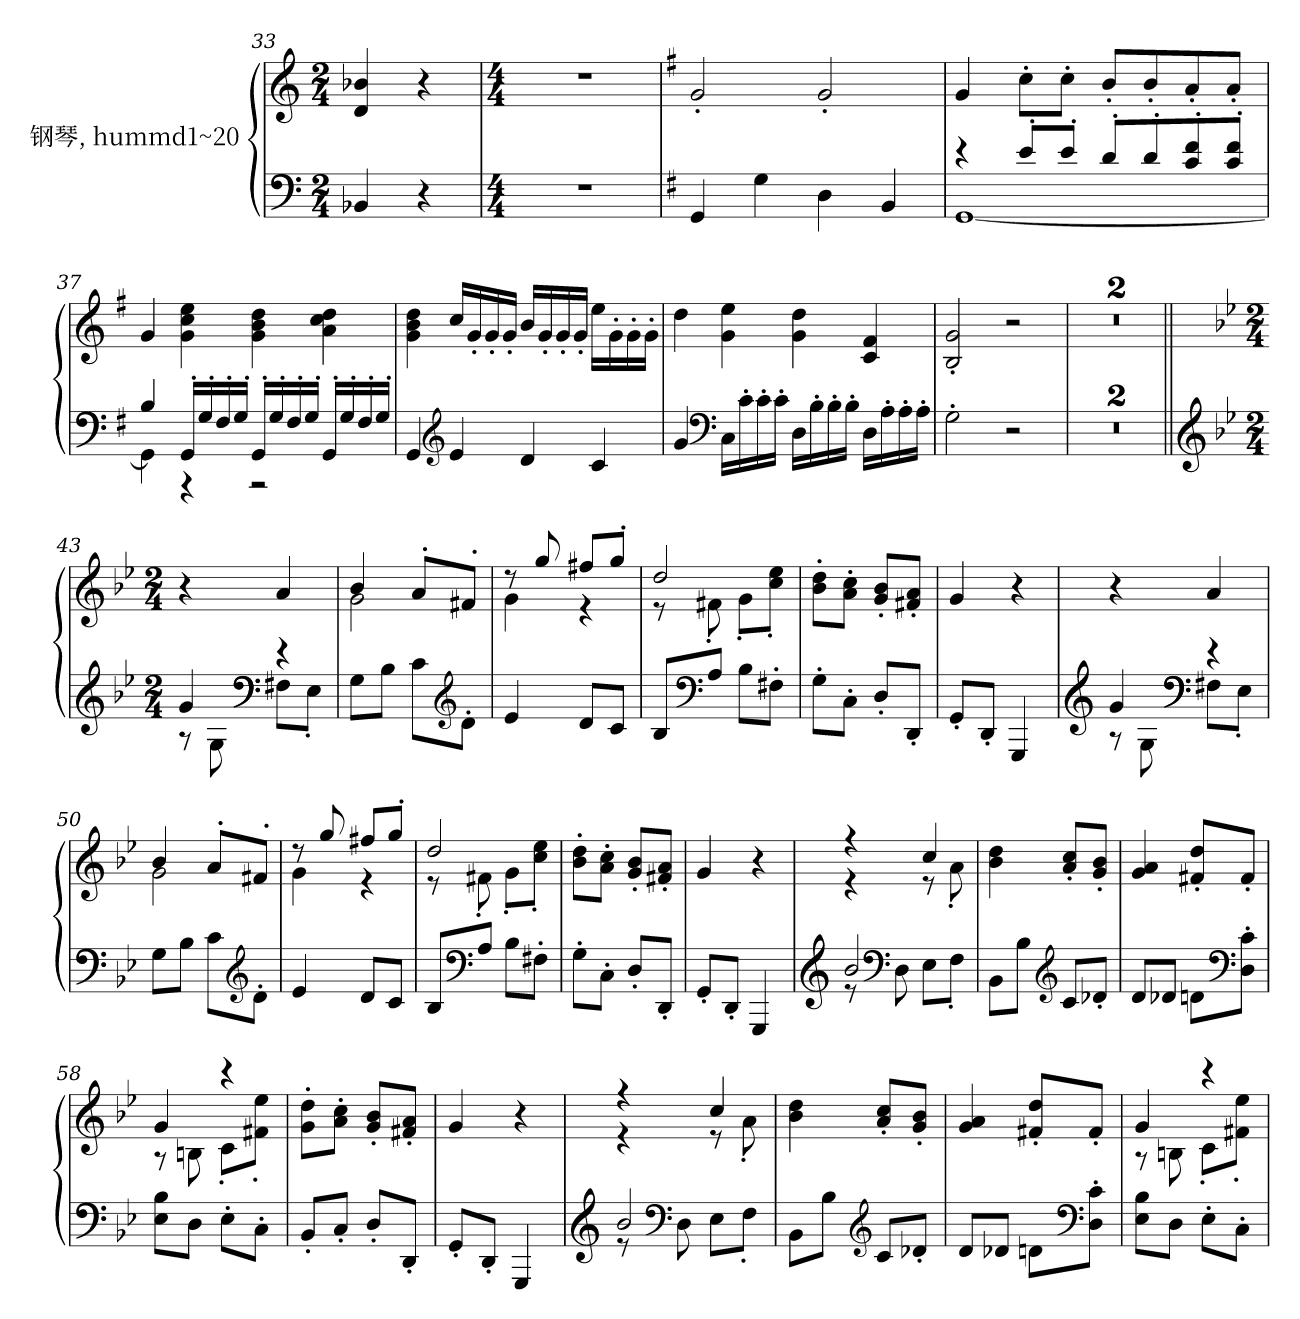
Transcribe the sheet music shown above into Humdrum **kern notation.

**kern	**kern
*part1	*part1
*staff2	*staff1
*I"钢琴, hummd1~20	*
*clefF4	*clefG2
*k[]	*k[]
*M2/4	*M2/4
=33	=33
4BB-/	4d/ 4b-/
4r	4r
=34	=34
*k[]	*k[]
*M4/4	*M4/4
1r	1r
=35	=35
*k[f#]	*k[f#]
*	*MM132
4GG/	2g'/
4G\	.
4D\	2g'/
4BB/	.
=36	=36
*^	*
4r	[1GG	4g/
8e'/L	.	8cc'\L
8e'/J	.	8cc'\J
8d'/L	.	8b'/L
8d'/	.	8b'/
8c/' 8f#/'	.	8a'/
8c/' 8f#/'J	.	8a'/J
=37	=37	=37
4B/	4GG\]	4g/
16GG'/LL	4r	4g\ 4cc\ 4ee\
16G'/	.	.
16F#'/	.	.
16G'/JJ	.	.
16GG'/LL	2r	4g\ 4b\ 4dd\
16G'/	.	.
16F#'/	.	.
16G'/JJ	.	.
16GG'/LL	.	4a\ 4cc\ 4dd\
16G'/	.	.
16F#'/	.	.
16G'/JJ	.	.
*v	*v	*
!!LO:LB:g=z
=38	=38
4GG/	4g\ 4b\ 4dd\
*clefG2	*
4e/	16cc/LL
.	16g'/
.	16g'/
.	16g'/JJ
4d/	16b/LL
.	16g'/
.	16g'/
.	16g'/JJ
4c/	16ee\LL
.	16g'\
.	16g'\
.	16g'\JJ
=39	=39
4g/	4dd\
*clefF4	*
16C\LL	4g\ 4ee\
16c'\	.
16c'\	.
16c'\JJ	.
16D\LL	4g\ 4dd\
16B'\	.
16B'\	.
16B'\JJ	.
16D\LL	4c/ 4f#/
16A'\	.
16A'\	.
16A'\JJ	.
=40	=40
2G'\	2B/' 2g/'
2r	2r
=41	=41
1r	1r
=42	=42
*k[]	*k[]
*	*MM65
1r	1r
!!LO:PB:g=z
=43||	=43||
*clefG2	*
*k[b-e-]	*k[b-e-]
*M2/4	*M2/4
*^	*
4g/	8r	4r
.	8G\	.
*clefF4	*	*
4r	8F#X\L	4a/
.	8E-'\J	.
*v	*v	*
=44	=44
*	*^
8G\L	4b-/	2g\
8B-\J	.	.
8c\L	8a'/L	.
*clefG2	*	*
8d'\J	8f#X'/J	.
=45	=45	=45
4e-/	8r	4g\
.	8gg/	.
8d/L	8ff#X/L	4r
8c/J	8gg'/J	.
=46	=46	=46
8B-/L	2dd/	8r
*clefF4	*	*
8A/J	.	8f#X'\
8B-\L	.	8g'\L
8F#X'\J	.	8cc\' 8ee-\'J
*	*v	*v
=47	=47
8G'\L	8b-\' 8dd\'L
8C'\J	8a\' 8cc\'J
8D'/L	8g/' 8b-/'L
8DD'/J	8f#X/' 8a/'J
=48	=48
8GG'/L	4g/
8DD'/J	.
4GGG/	4r
!!LO:LB:g=z
=49	=49
*clefG2	*
*^	*
4g/	8r	4r
.	8G\	.
*clefF4	*	*
4r	8F#X\L	4a/
.	8E-'\J	.
*v	*v	*
=50	=50
*	*^
8G\L	4b-/	2g\
8B-\J	.	.
8c\L	8a'/L	.
*clefG2	*	*
8d'\J	8f#X'/J	.
=51	=51	=51
4e-/	8r	4g\
.	8gg/	.
8d/L	8ff#X/L	4r
8c/J	8gg'/J	.
=52	=52	=52
8B-/L	2dd/	8r
*clefF4	*	*
8A/J	.	8f#X'\
8B-\L	.	8g'\L
8F#X'\J	.	8cc\' 8ee-\'J
*	*v	*v
=53	=53
8G'\L	8b-\' 8dd\'L
8C'\J	8a\' 8cc\'J
8D'/L	8g/' 8b-/'L
8DD'/J	8f#X/' 8a/'J
=54	=54
8GG'/L	4g/
8DD'/J	.
4GGG/	4r
!!LO:LB:g=z
=55	=55
*clefG2	*
*^	*^
2b-/	8r	4r	4r
*clefF4	*	*	*
.	8D\	.	.
.	8E-\L	4cc/	8r
.	8F'\J	.	8a'\
*v	*v	*	*
*	*v	*v
=56	=56
8BB-\L	4b-\ 4dd\
8B-\J	.
*clefG2	*
8c/L	8a/' 8cc/'L
8d-X'/J	8g/' 8b-/'J
=57	=57
8d/L	4g/ 4a/
8d-X/J	.
8dn\L	8f#X/' 8dd/'L
*clefF4	*
8D\' 8c\'J	8f#'/J
=58	=58
*	*^
8E-\ 8B-\L	4g/	8r
8D\J	.	8Bn\
8E-'\L	4r	8c'\L
8C'\J	.	8f#X\' 8ee-\'J
*	*v	*v
=59	=59
8BB-'/L	8g\' 8dd\'L
8C'/J	8a\' 8cc\'J
8D'/L	8g/' 8b-/'L
8DD'/J	8f#X/' 8a/'J
=60	=60
8GG'/L	4g/
8DD'/J	.
4GGG/	4r
!!LO:LB:g=z
=61	=61
*clefG2	*
*^	*^
2b-/	8r	4r	4r
*clefF4	*	*	*
.	8D\	.	.
.	8E-\L	4cc/	8r
.	8F'\J	.	8a'\
*v	*v	*	*
*	*v	*v
=62	=62
8BB-\L	4b-\ 4dd\
8B-\J	.
*clefG2	*
8c/L	8a/' 8cc/'L
8d-X'/J	8g/' 8b-/'J
=63	=63
8d/L	4g/ 4a/
8d-X/J	.
8dn\L	8f#X/' 8dd/'L
*clefF4	*
8D\' 8c\'J	8f#'/J
=64	=64
*	*^
8E-\ 8B-\L	4g/	8r
8D\J	.	8Bn\
8E-'\L	4r	8c'\L
8C'\J	.	8f#X\' 8ee-\'J
*	*v	*v
=	=
*-	*-
